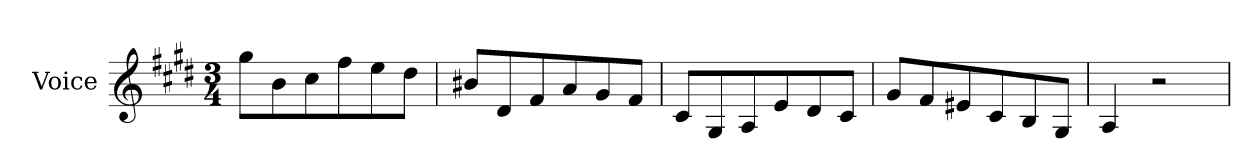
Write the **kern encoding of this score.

**kern
*part1
*staff1
*I"Voice
*I'Voice
*clefG2
*k[f#c#g#d#]
*M3/4
=1
8gg#\L
8b\
8cc#\
8ff#\
8ee\
8dd#\J
=2
8b#X/L
8d#/
8f#/
8a/
8g#/
8f#/J
=3
8c#/L
8G#/
8A/
8e/
8d#/
8c#/J
=4
8g#/L
8f#/
8e#X/
8c#/
8B/
8G#/J
=5
4A/
2rcc
=
*-
